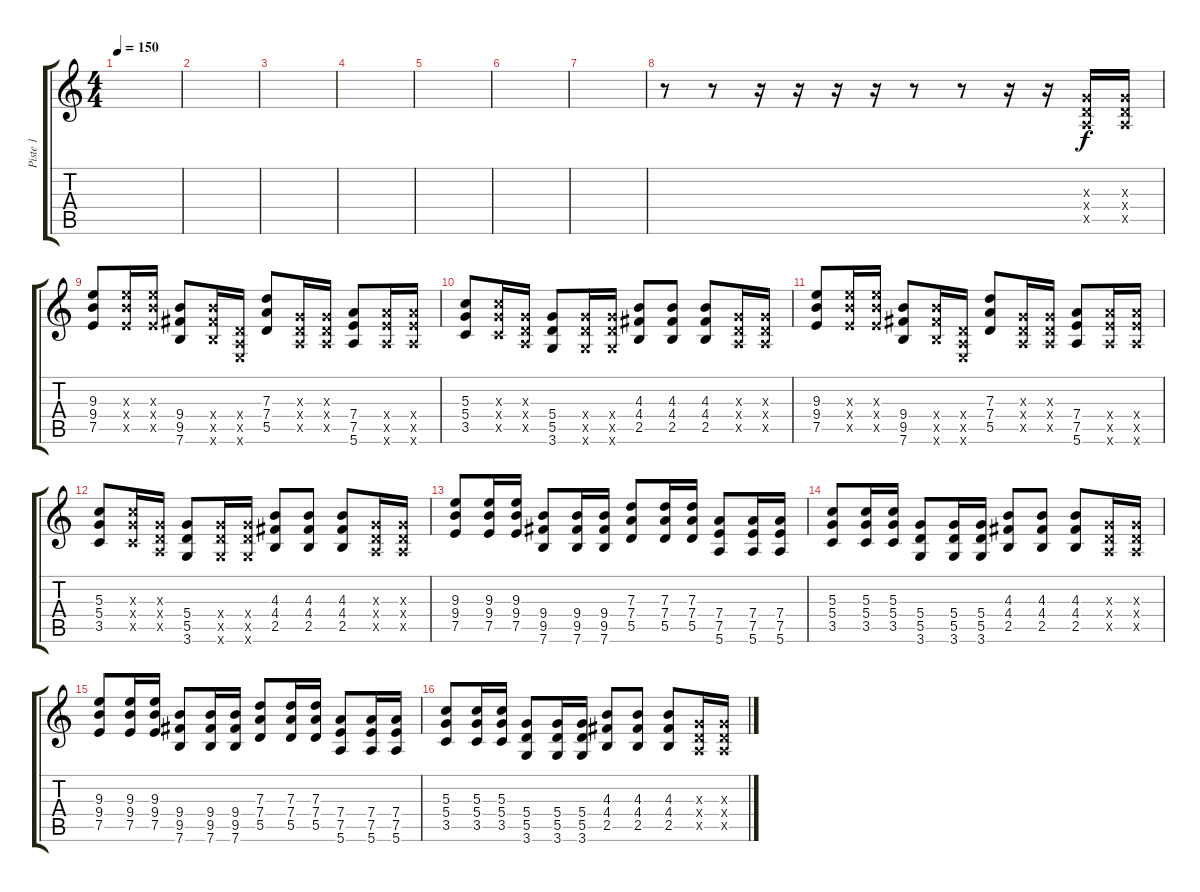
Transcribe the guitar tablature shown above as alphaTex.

\track ("Piste 1" "Piste 1") {instrument distortionguitar}
\staff {score tabs}
\tuning (E4 B3 G3 D3 A2 E2) {hide}
\ts (4 4)
\tempo 150
\clef g2
\ks c
|
|
|
|
|
|
|
r.8 r.8 r.16 r.16 r.16 r.16 r.8 r.8 r.16 r.16 (0.3{x} 0.4{x} 0.5{x}).16 (0.3{x} 0.4{x} 0.5{x}).16 |
(9.3 9.4 7.5).8 (9.3{x} 9.4{x} 7.5{x}).16 (9.3{x} 9.4{x} 7.5{x}).16 (9.4 9.5 7.6).8 (9.4{x} 9.5{x} 7.6{x}).16 (0.4{x} 0.5{x} 0.6{x}).16 (7.3 7.4 5.5).8 (0.3{x} 0.4{x} 0.5{x}).16 (0.3{x} 0.4{x} 0.5{x}).16 (7.4 7.5 5.6).8 (7.4{x} 7.5{x} 5.6{x}).16 (7.4{x} 7.5{x} 5.6{x}).16 |
(5.3 5.4 3.5).8 (5.3{x} 5.4{x} 3.5{x}).16 (0.3{x} 0.4{x} 0.5{x}).16 (5.4 5.5 3.6).8 (5.4{x} 5.5{x} 3.6{x}).16 (5.4{x} 5.5{x} 3.6{x}).16 (4.3 4.4 2.5).8 (4.3 4.4 2.5).8 (4.3 4.4 2.5).8 (0.3{x} 0.4{x} 0.5{x}).16 (0.3{x} 0.4{x} 0.5{x}).16 |
(9.3 9.4 7.5).8 (9.3{x} 9.4{x} 7.5{x}).16 (9.3{x} 9.4{x} 7.5{x}).16 (9.4 9.5 7.6).8 (9.4{x} 9.5{x} 7.6{x}).16 (0.4{x} 0.5{x} 0.6{x}).16 (7.3 7.4 5.5).8 (0.3{x} 0.4{x} 0.5{x}).16 (0.3{x} 0.4{x} 0.5{x}).16 (7.4 7.5 5.6).8 (7.4{x} 7.5{x} 5.6{x}).16 (7.4{x} 7.5{x} 5.6{x}).16 |
(5.3 5.4 3.5).8 (5.3{x} 5.4{x} 3.5{x}).16 (0.3{x} 0.4{x} 0.5{x}).16 (5.4 5.5 3.6).8 (5.4{x} 5.5{x} 3.6{x}).16 (5.4{x} 5.5{x} 3.6{x}).16 (4.3 4.4 2.5).8 (4.3 4.4 2.5).8 (4.3 4.4 2.5).8 (0.3{x} 0.4{x} 0.5{x}).16 (0.3{x} 0.4{x} 0.5{x}).16 |
(9.3 9.4 7.5).8 (9.3 9.4 7.5).16 (9.3 9.4 7.5).16 (9.4 9.5 7.6).8 (9.4 9.5 7.6).16 (9.4 9.5 7.6).16 (7.3 7.4 5.5).8 (7.3 7.4 5.5).16 (7.3 7.4 5.5).16 (7.4 7.5 5.6).8 (7.4 7.5 5.6).16 (7.4 7.5 5.6).16 |
(5.3 5.4 3.5).8 (5.3 5.4 3.5).16 (5.3 5.4 3.5).16 (5.4 5.5 3.6).8 (5.4 5.5 3.6).16 (5.4 5.5 3.6).16 (4.3 4.4 2.5).8 (4.3 4.4 2.5).8 (4.3 4.4 2.5).8 (0.3{x} 0.4{x} 0.5{x}).16 (0.3{x} 0.4{x} 0.5{x}).16 |
(9.3 9.4 7.5).8 (9.3 9.4 7.5).16 (9.3 9.4 7.5).16 (9.4 9.5 7.6).8 (9.4 9.5 7.6).16 (9.4 9.5 7.6).16 (7.3 7.4 5.5).8 (7.3 7.4 5.5).16 (7.3 7.4 5.5).16 (7.4 7.5 5.6).8 (7.4 7.5 5.6).16 (7.4 7.5 5.6).16 |
(5.3 5.4 3.5).8 (5.3 5.4 3.5).16 (5.3 5.4 3.5).16 (5.4 5.5 3.6).8 (5.4 5.5 3.6).16 (5.4 5.5 3.6).16 (4.3 4.4 2.5).8 (4.3 4.4 2.5).8 (4.3 4.4 2.5).8 (0.3{x} 0.4{x} 0.5{x}).16 (0.3{x} 0.4{x} 0.5{x}).16
